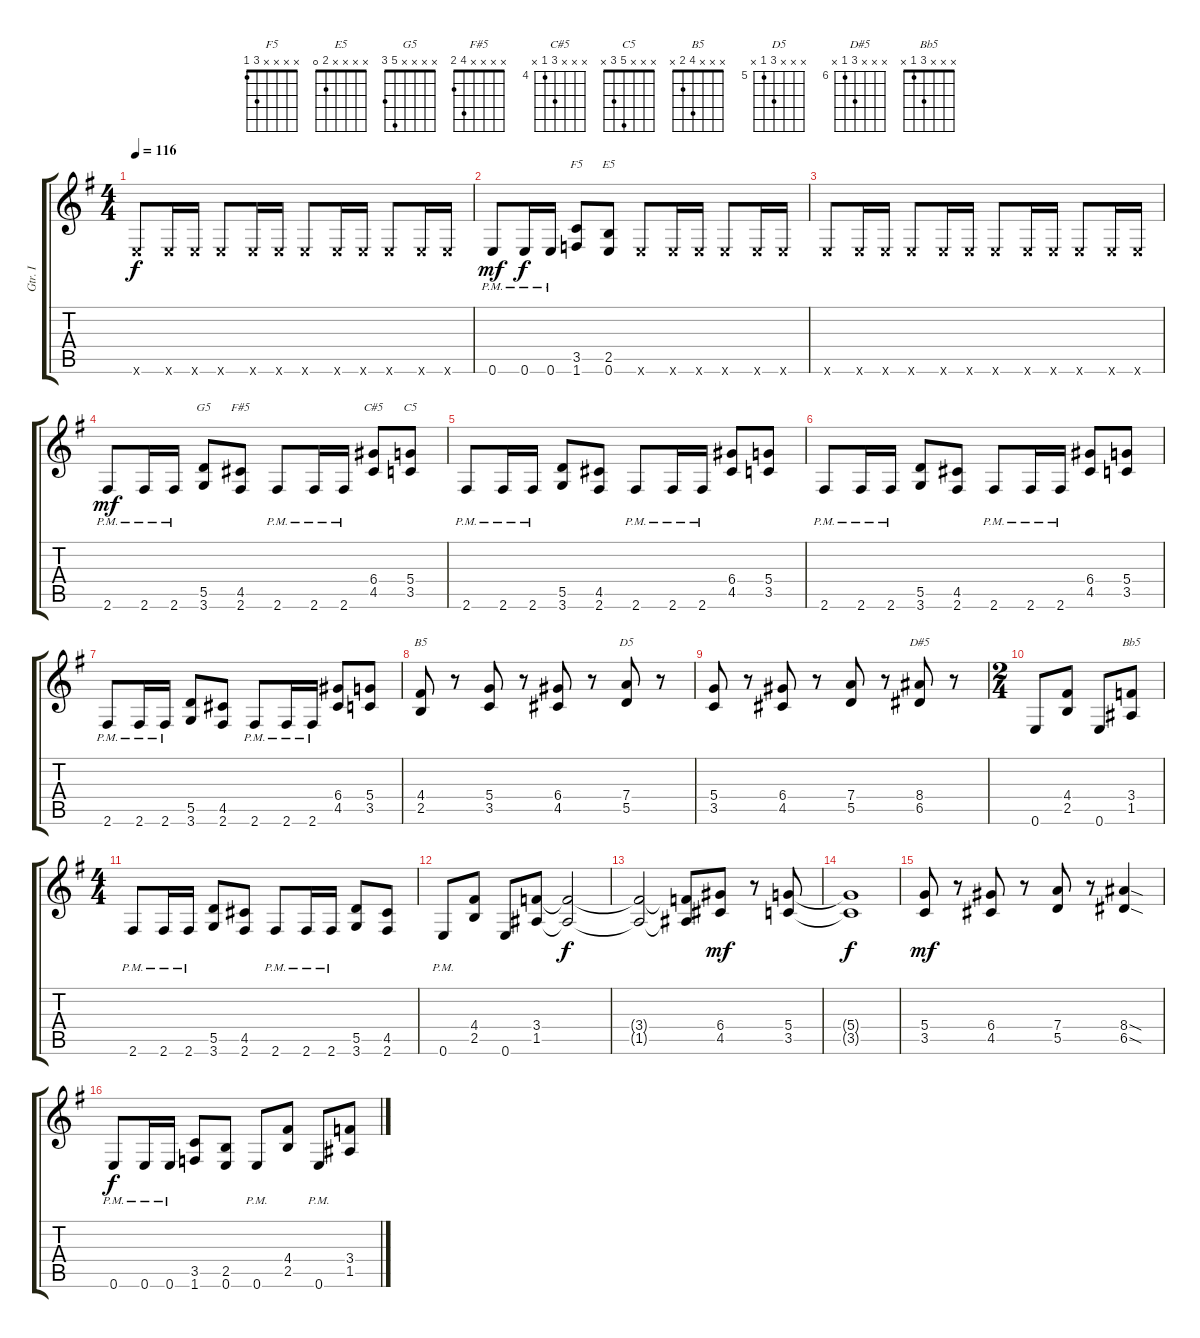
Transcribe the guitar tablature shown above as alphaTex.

\track ("Gtr. I" "Gtr. I") {instrument distortionguitar}
\staff {score tabs}
\tuning (E4 B3 G3 D3 A2 E2) {hide}
\chord ("F5" x x x x 3 1)
\chord ("E5" x x x x 2 0)
\chord ("G5" x x x x 5 3)
\chord ("F#5" x x x x 4 2)
\chord ("C#5" x x x 6 4 x) {firstfret 4}
\chord ("C5" x x x 5 3 x)
\chord ("B5" x x x 4 2 x)
\chord ("D5" x x x 7 5 x) {firstfret 5}
\chord ("D#5" x x x 8 6 x) {firstfret 6}
\chord ("Bb5" x x x 3 1 x)
\ts (4 4)
\tempo 116
\clef g2
\ks g
0.6{x}.8{dy f} 0.6{x}.16 0.6{x}.16 0.6{x}.8 0.6{x}.16 0.6{x}.16 0.6{x}.8 0.6{x}.16 0.6{x}.16 0.6{x}.8 0.6{x}.16 0.6{x}.16 |
0.6{pm}.8{dy mf} 0.6{pm}.16{dy f} 0.6{pm}.16 (3.5 1.6).8{ch "F5"} (2.5 0.6).8{ch "E5"} 0.6{x}.8 0.6{x}.16 0.6{x}.16 0.6{x}.8 0.6{x}.16 0.6{x}.16 |
0.6{x}.8 0.6{x}.16 0.6{x}.16 0.6{x}.8 0.6{x}.16 0.6{x}.16 0.6{x}.8 0.6{x}.16 0.6{x}.16 0.6{x}.8 0.6{x}.16 0.6{x}.16 |
2.6{pm}.8{dy mf} 2.6{pm}.16 2.6{pm}.16 (5.5 3.6).8{ch "G5"} (4.5 2.6).8{ch "F#5"} 2.6{pm}.8 2.6{pm}.16 2.6{pm}.16 (6.4 4.5).8{ch "C#5"} (5.4 3.5).8{ch "C5"} |
2.6{pm}.8 2.6{pm}.16 2.6{pm}.16 (5.5 3.6).8 (4.5 2.6).8 2.6{pm}.8 2.6{pm}.16 2.6{pm}.16 (6.4 4.5).8 (5.4 3.5).8 |
2.6{pm}.8 2.6{pm}.16 2.6{pm}.16 (5.5 3.6).8 (4.5 2.6).8 2.6{pm}.8 2.6{pm}.16 2.6{pm}.16 (6.4 4.5).8 (5.4 3.5).8 |
2.6{pm}.8 2.6{pm}.16 2.6{pm}.16 (5.5 3.6).8 (4.5 2.6).8 2.6{pm}.8 2.6{pm}.16 2.6{pm}.16 (6.4 4.5).8 (5.4 3.5).8 |
(4.4 2.5).8{ch "B5"} r.8 (5.4 3.5).8 r.8 (6.4 4.5).8 r.8 (7.4 5.5).8{ch "D5"} r.8 |
(5.4 3.5).8 r.8 (6.4 4.5).8 r.8 (7.4 5.5).8 r.8 (8.4 6.5).8{ch "D#5"} r.8 |
\ts (2 4)
0.6.8 (4.4 2.5).8 0.6.8 (3.4 1.5).8{ch "Bb5"} |
\ts (4 4)
2.6{pm}.8 2.6{pm}.16 2.6{pm}.16 (5.5 3.6).8 (4.5 2.6).8 2.6{pm}.8 2.6{pm}.16 2.6{pm}.16 (5.5 3.6).8 (4.5 2.6).8 |
0.6{pm}.8 (4.4 2.5).8 0.6.8 (3.4 1.5).8 (3.4{t} 1.5{t}).2{dy f} |
(3.4{t} 1.5{t}).2 (3.4{t} 1.5{t}).8 (6.4 4.5).8{dy mf} r.8 (5.4 3.5).8 |
(5.4{t} 3.5{t}).1{dy f} |
(5.4 3.5).8{dy mf} r.8 (6.4 4.5).8 r.8 (7.4 5.5).8 r.8 (8.4{sod} 6.5{sod}).4 |
0.6{pm}.8{dy f} 0.6{pm}.16 0.6{pm}.16 (3.5 1.6).8 (2.5 0.6).8 0.6{pm}.8 (4.4 2.5).8 0.6{pm}.8 (3.4 1.5).8
